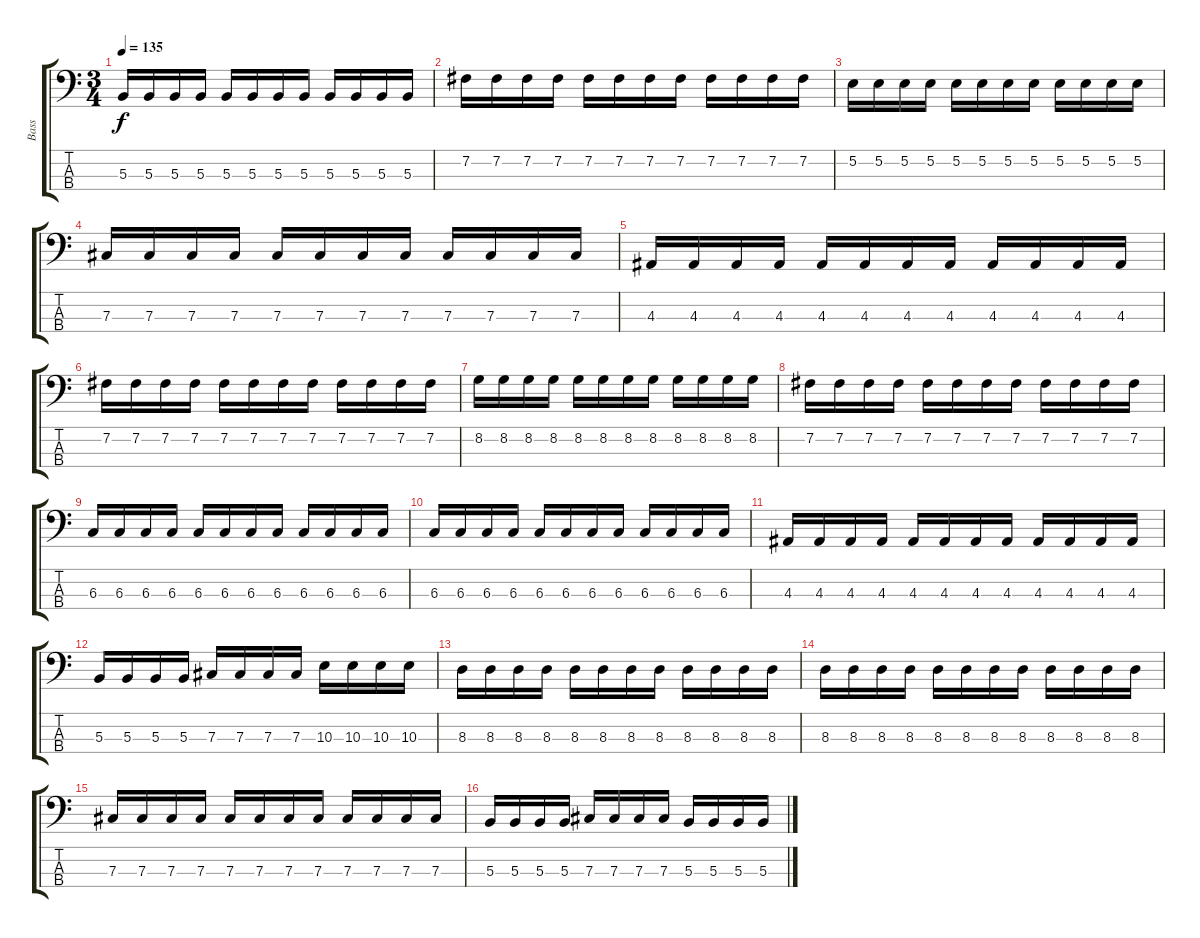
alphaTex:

\track ("Bass" "Bass") {instrument electricbassfinger}
\staff {score tabs}
\tuning (E2 B1 Gb1 Db1) {hide}
\ts (3 4)
\tempo 135
\clef f4
\ks c
5.3.16{dy f} 5.3.16 5.3.16 5.3.16 5.3.16 5.3.16 5.3.16 5.3.16 5.3.16 5.3.16 5.3.16 5.3.16 |
7.2.16 7.2.16 7.2.16 7.2.16 7.2.16 7.2.16 7.2.16 7.2.16 7.2.16 7.2.16 7.2.16 7.2.16 |
5.2.16 5.2.16 5.2.16 5.2.16 5.2.16 5.2.16 5.2.16 5.2.16 5.2.16 5.2.16 5.2.16 5.2.16 |
7.3.16 7.3.16 7.3.16 7.3.16 7.3.16 7.3.16 7.3.16 7.3.16 7.3.16 7.3.16 7.3.16 7.3.16 |
4.3.16 4.3.16 4.3.16 4.3.16 4.3.16 4.3.16 4.3.16 4.3.16 4.3.16 4.3.16 4.3.16 4.3.16 |
7.2.16 7.2.16 7.2.16 7.2.16 7.2.16 7.2.16 7.2.16 7.2.16 7.2.16 7.2.16 7.2.16 7.2.16 |
8.2.16 8.2.16 8.2.16 8.2.16 8.2.16 8.2.16 8.2.16 8.2.16 8.2.16 8.2.16 8.2.16 8.2.16 |
7.2.16 7.2.16 7.2.16 7.2.16 7.2.16 7.2.16 7.2.16 7.2.16 7.2.16 7.2.16 7.2.16 7.2.16 |
6.3.16 6.3.16 6.3.16 6.3.16 6.3.16 6.3.16 6.3.16 6.3.16 6.3.16 6.3.16 6.3.16 6.3.16 |
6.3.16 6.3.16 6.3.16 6.3.16 6.3.16 6.3.16 6.3.16 6.3.16 6.3.16 6.3.16 6.3.16 6.3.16 |
4.3.16 4.3.16 4.3.16 4.3.16 4.3.16 4.3.16 4.3.16 4.3.16 4.3.16 4.3.16 4.3.16 4.3.16 |
5.3.16 5.3.16 5.3.16 5.3.16 7.3.16 7.3.16 7.3.16 7.3.16 10.3.16 10.3.16 10.3.16 10.3.16 |
8.3.16 8.3.16 8.3.16 8.3.16 8.3.16 8.3.16 8.3.16 8.3.16 8.3.16 8.3.16 8.3.16 8.3.16 |
8.3.16 8.3.16 8.3.16 8.3.16 8.3.16 8.3.16 8.3.16 8.3.16 8.3.16 8.3.16 8.3.16 8.3.16 |
7.3.16 7.3.16 7.3.16 7.3.16 7.3.16 7.3.16 7.3.16 7.3.16 7.3.16 7.3.16 7.3.16 7.3.16 |
5.3.16 5.3.16 5.3.16 5.3.16 7.3.16 7.3.16 7.3.16 7.3.16 5.3.16 5.3.16 5.3.16 5.3.16
